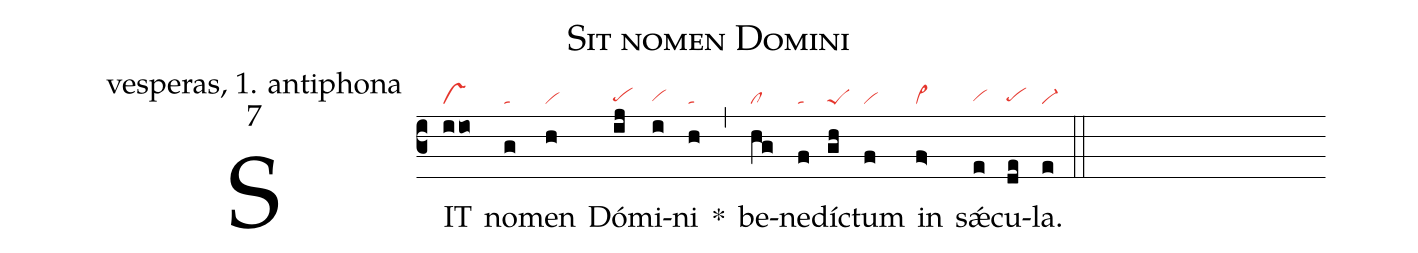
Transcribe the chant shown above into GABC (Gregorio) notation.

name: Sit nomen Domini;
office-part: vesperas, 1. antiphona;
mode: 7;
nabc-lines: 1;
%%
(c3)
SIT(iio<|vs) no(g|ta)men(h|vi) Dó(ij|pehg)mi(i|vihg)ni(h|ta) *(,)
be(hg|cl)ne(f|ta)díc(gh|peS)tum(f|vi) in(f>|vi>) sǽ(e|vihg)cu(de|pehg)la.(e|vi-) (::)
